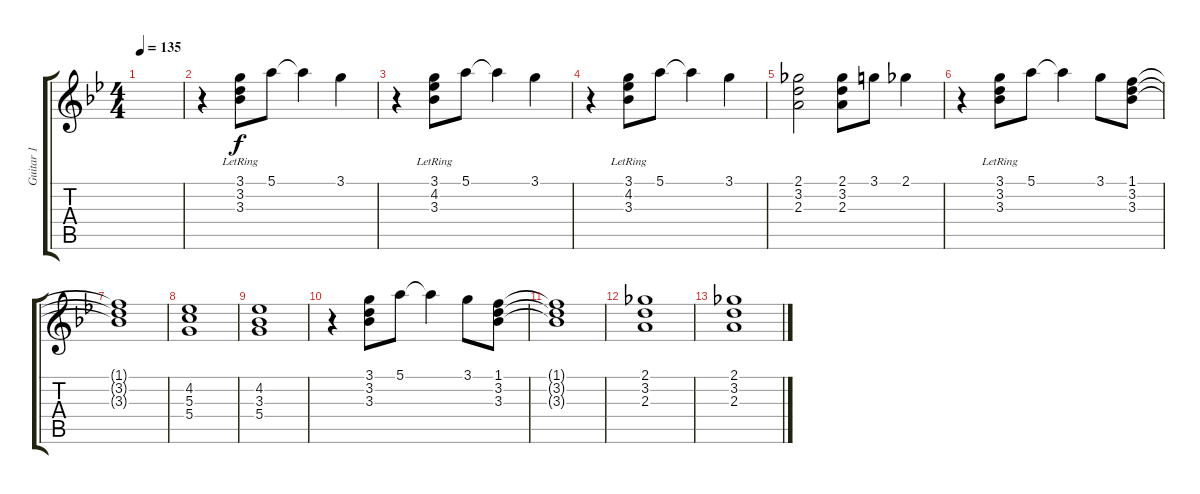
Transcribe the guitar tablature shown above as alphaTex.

\track ("Guitar 1" "Guitar 1") {instrument distortionguitar}
\staff {score tabs}
\tuning (E4 B3 G3 D3 A2 E2) {hide}
\ts (4 4)
\tempo 135
\clef g2
\ks bb
|
r.4 (3.1 3.2{lr} 3.3{lr}).8 5.1.8 5.1{t}.4 3.1.4 |
r.4 (3.1 4.2{lr} 3.3{lr}).8 5.1.8 5.1{t}.4 3.1.4 |
r.4 (3.1 4.2{lr} 3.3{lr}).8 5.1.8 5.1{t}.4 3.1.4 |
(2.1 3.2 2.3).2 (2.1 3.2 2.3).8 3.1.8 2.1.4 |
r.4 (3.1 3.2{lr} 3.3{lr}).8 5.1.8 5.1{t}.4 3.1.8 (1.1 3.2 3.3).8 |
(1.1{t} 3.2{t} 3.3{t}).1 |
(4.2 5.3 5.4).1 |
(4.2 3.3 5.4).1 |
r.4 (3.1 3.2 3.3).8 5.1.8 5.1{t}.4 3.1.8 (1.1 3.2 3.3).8 |
(1.1{t} 3.2{t} 3.3{t}).1 |
(2.1 3.2 2.3).1 |
(2.1 3.2 2.3).1
